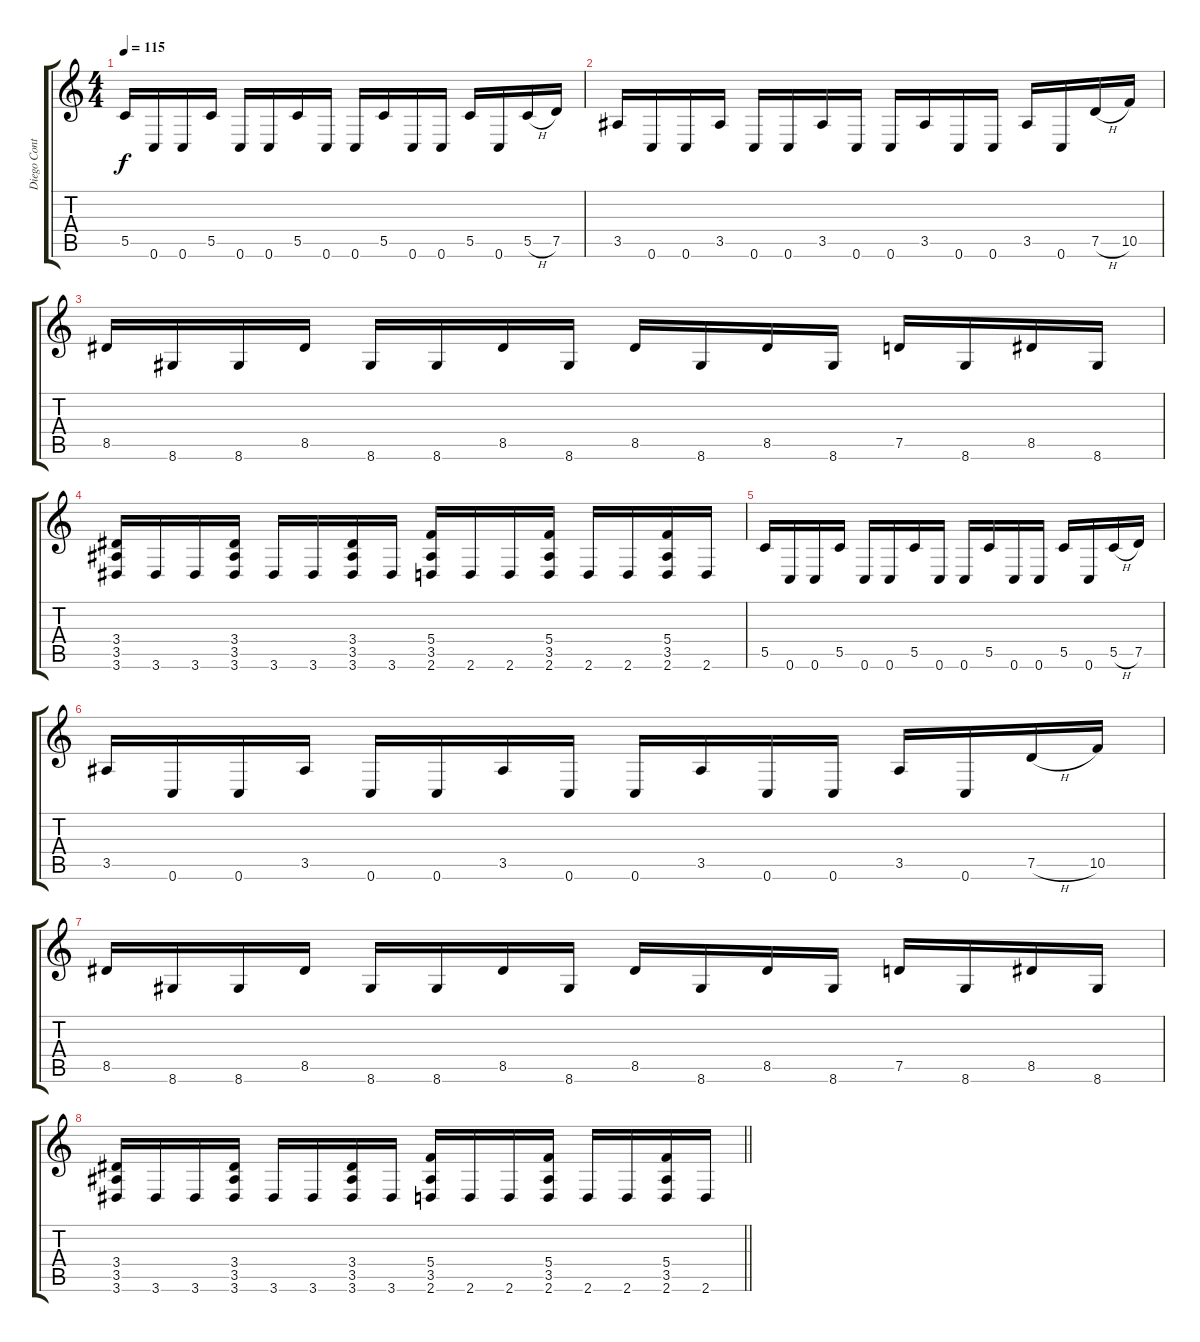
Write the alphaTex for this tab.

\track ("Diego Conte" "Diego Cont") {instrument distortionguitar}
\staff {score tabs}
\tuning (D4 A3 F3 C3 G2 C2) {hide}
\ts (4 4)
\tempo 115
\clef g2
\ks c
5.5.16{dy f} 0.6.16 0.6.16 5.5.16 0.6.16 0.6.16 5.5.16 0.6.16 0.6.16 5.5.16 0.6.16 0.6.16 5.5.16 0.6.16 5.5{h}.16 7.5.16 |
3.5.16 0.6.16 0.6.16 3.5.16 0.6.16 0.6.16 3.5.16 0.6.16 0.6.16 3.5.16 0.6.16 0.6.16 3.5.16 0.6.16 7.5{h}.16 10.5.16 |
8.5.16 8.6.16 8.6.16 8.5.16 8.6.16 8.6.16 8.5.16 8.6.16 8.5.16 8.6.16 8.5.16 8.6.16 7.5.16 8.6.16 8.5.16 8.6.16 |
(3.4 3.5 3.6).16 3.6.16 3.6.16 (3.4 3.5 3.6).16 3.6.16 3.6.16 (3.4 3.5 3.6).16 3.6.16 (5.4 3.5 2.6).16 2.6.16 2.6.16 (5.4 3.5 2.6).16 2.6.16 2.6.16 (5.4 3.5 2.6).16 2.6.16 |
5.5.16 0.6.16 0.6.16 5.5.16 0.6.16 0.6.16 5.5.16 0.6.16 0.6.16 5.5.16 0.6.16 0.6.16 5.5.16 0.6.16 5.5{h}.16 7.5.16 |
3.5.16 0.6.16 0.6.16 3.5.16 0.6.16 0.6.16 3.5.16 0.6.16 0.6.16 3.5.16 0.6.16 0.6.16 3.5.16 0.6.16 7.5{h}.16 10.5.16 |
8.5.16 8.6.16 8.6.16 8.5.16 8.6.16 8.6.16 8.5.16 8.6.16 8.5.16 8.6.16 8.5.16 8.6.16 7.5.16 8.6.16 8.5.16 8.6.16 |
\barLineRight lightlight
(3.4 3.5 3.6).16 3.6.16 3.6.16 (3.4 3.5 3.6).16 3.6.16 3.6.16 (3.4 3.5 3.6).16 3.6.16 (5.4 3.5 2.6).16 2.6.16 2.6.16 (5.4 3.5 2.6).16 2.6.16 2.6.16 (5.4 3.5 2.6).16 2.6.16
